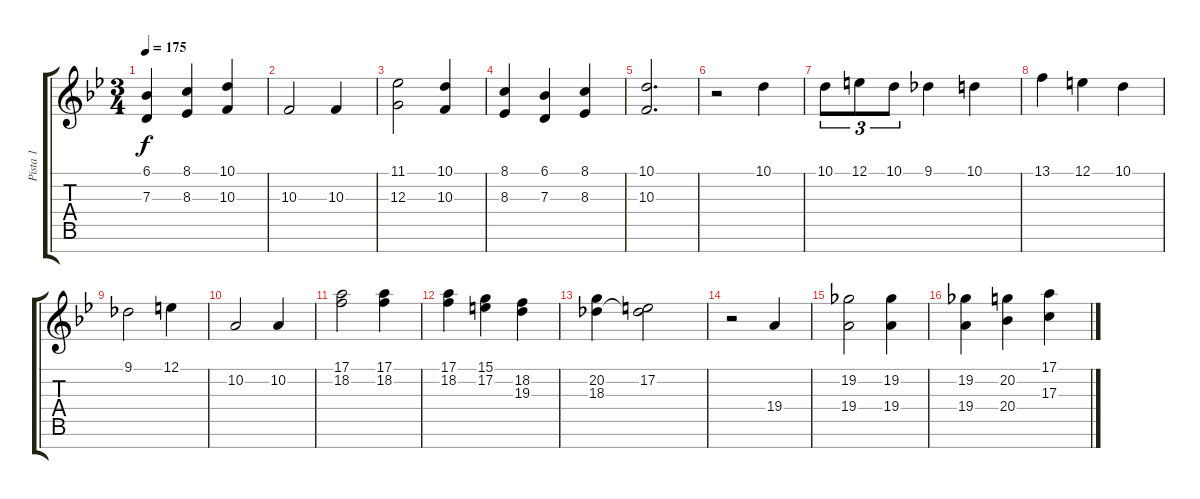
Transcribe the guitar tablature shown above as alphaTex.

\track ("Pista 1" "Pista 1") {instrument acousticgrandpiano}
\staff {score tabs}
\tuning (E4 B3 G3 D3 A2 E2 B1) {hide}
\ts (3 4)
\tempo 175
\clef g2
\ks bb
(6.1 7.3).4{dy f} (8.1 8.3).4 (10.1 10.3).4 |
10.3.2 10.3.4 |
(11.1 12.3).2 (10.1 10.3).4 |
(8.1 8.3).4 (6.1 7.3).4 (8.1 8.3).4 |
(10.1 10.3).2{d} |
r.2 10.1.4 |
10.1.8{tu (3 2)} 12.1.8{tu (3 2)} 10.1.8{tu (3 2)} 9.1.4 10.1.4 |
13.1.4 12.1.4 10.1.4 |
9.1.2 12.1.4 |
10.2.2 10.2.4 |
(17.1 18.2).2 (17.1 18.2).4 |
(17.1 18.2).4 (15.1 17.2).4 (18.2 19.3).4 |
(20.2 18.3).4 (17.2 18.3{t}).2 |
r.2 19.4.4 |
(19.2 19.4).2 (19.2 19.4).4 |
(19.2 19.4).4 (20.2 20.4).4 (17.1 17.3).4
